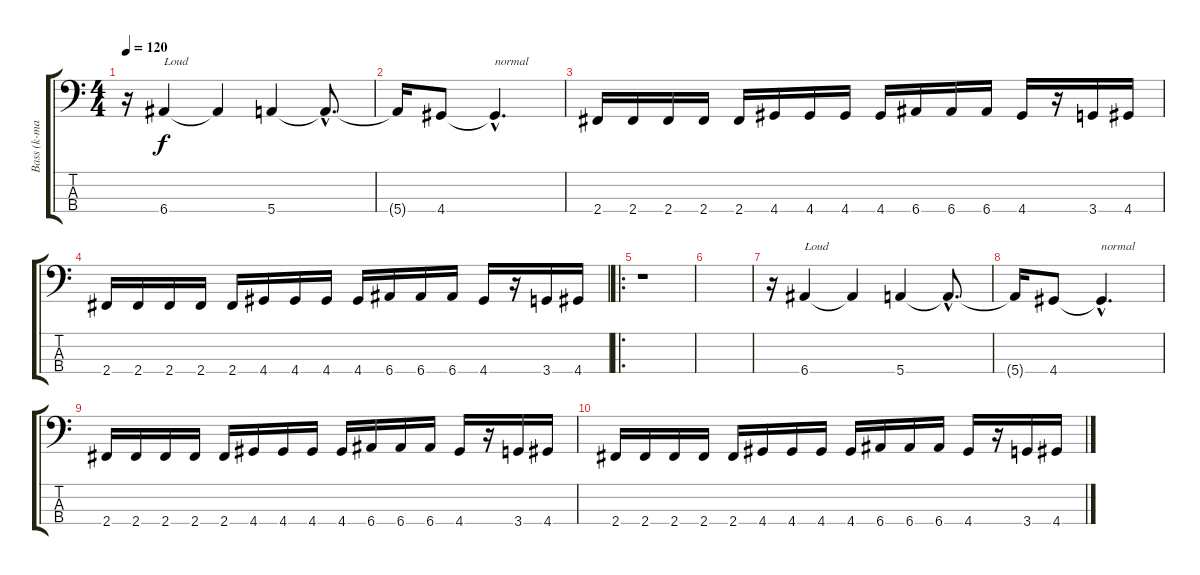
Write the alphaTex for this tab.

\track ("Bass (k-man)" "Bass (k-ma") {instrument electricbasspick}
\staff {score tabs}
\tuning (G2 D2 A1 E1) {hide}
\ts (4 4)
\tempo 120
\clef f4
\ks c
r.16{dy f} 6.4.4{txt "Loud" volume 16} 6.4{t}.4 5.4.4 5.4{hac t}.8{d} |
5.4{t}.16 4.4.8 4.4{hac t}.4{d txt "normal" volume 12} |
2.4.16 2.4.16 2.4.16 2.4.16 2.4.16 4.4.16 4.4.16 4.4.16 4.4.16 6.4.16 6.4.16 6.4.16 4.4.16 r.16 3.4.16 4.4.16 |
2.4.16 2.4.16 2.4.16 2.4.16 2.4.16 4.4.16 4.4.16 4.4.16 4.4.16 6.4.16 6.4.16 6.4.16 4.4.16 r.16 3.4.16 4.4.16 |
\ro
r.1 |
|
r.16 6.4.4{txt "Loud" volume 16} 6.4{t}.4 5.4.4 5.4{hac t}.8{d} |
5.4{t}.16 4.4.8 4.4{hac t}.4{d txt "normal" volume 12} |
2.4.16 2.4.16 2.4.16 2.4.16 2.4.16 4.4.16 4.4.16 4.4.16 4.4.16 6.4.16 6.4.16 6.4.16 4.4.16 r.16 3.4.16 4.4.16 |
2.4.16 2.4.16 2.4.16 2.4.16 2.4.16 4.4.16 4.4.16 4.4.16 4.4.16 6.4.16 6.4.16 6.4.16 4.4.16 r.16 3.4.16 4.4.16
